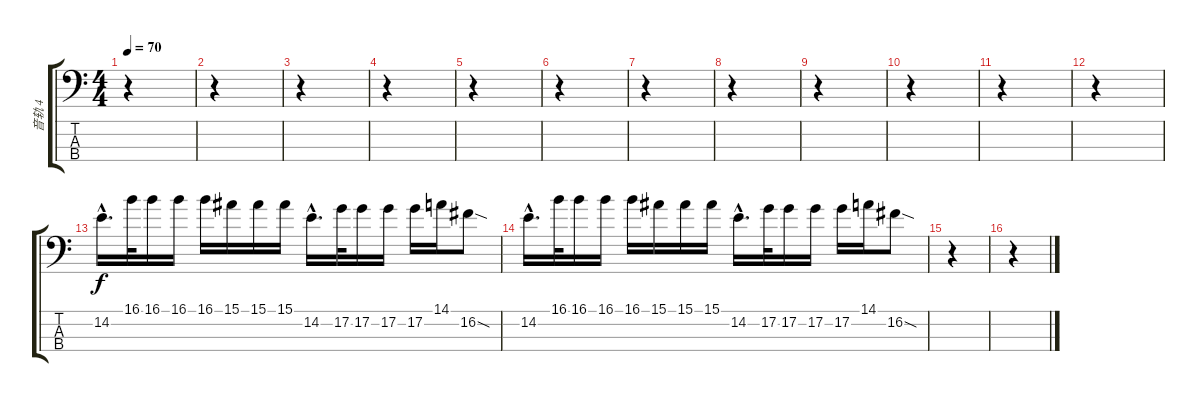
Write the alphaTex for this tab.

\track ("音轨 4" "音轨 4") {instrument electricbassfinger}
\staff {score tabs}
\tuning (G2 D2 A1 E1) {hide}
\ts (4 4)
\tempo 70
\clef f4
\ks c
r.4{dy f instrument electricbassfinger} |
r.4 |
r.4 |
r.4 |
r.4 |
r.4 |
r.4 |
r.4 |
r.4 |
r.4 |
r.4 |
r.4 |
14.2{hac}.16{d} 16.1.32 16.1.16 16.1.16 16.1.16 15.1.16 15.1.16 15.1.16 14.2{hac}.16{d} 17.2.32 17.2.16 17.2.16 17.2.16 14.1.16 16.2{sod}.8 |
14.2{hac}.16{d} 16.1.32 16.1.16 16.1.16 16.1.16 15.1.16 15.1.16 15.1.16 14.2{hac}.16{d} 17.2.32 17.2.16 17.2.16 17.2.16 14.1.16 16.2{sod}.8 |
r.4 |
r.4
